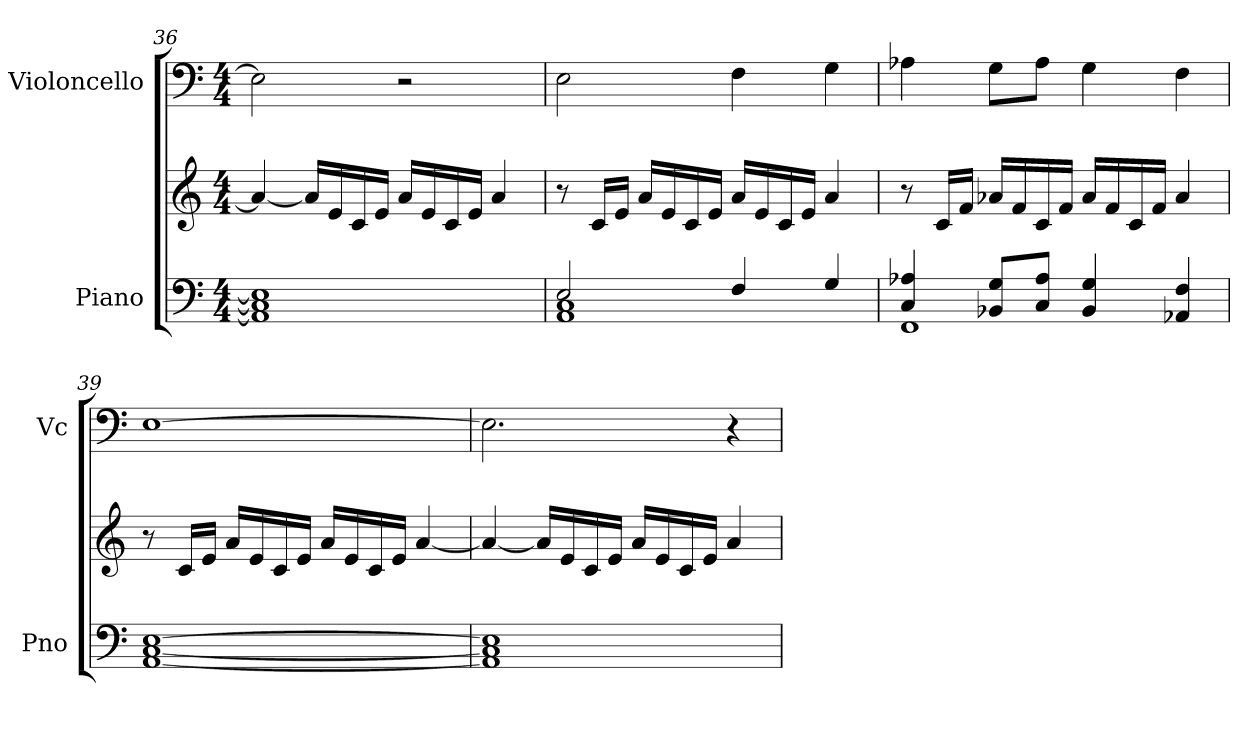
**kern	**kern	**kern
*part2	*part2	*part1
*staff3	*staff2	*staff1
*I"Piano	*	*I"Violoncello
*I'Pno	*	*I'Vc
*clefF4	*clefG2	*clefF4
*k[]	*k[]	*k[]
*M4/4	*M4/4	*M4/4
=36	=36	=36
1AA] 1C] 1E]	4a/_	2E\]
.	16a/LL]	.
.	16e/	.
.	16c/	.
.	16e/JJ	.
.	16a/LL	2r
.	16e/	.
.	16c/	.
.	16e/JJ	.
.	4a/	.
!!LO:PB:g=z
=37	=37	=37
*^	*	*
2E/	1AA 1C	8r	2E\
.	.	16c/LL	.
.	.	16e/JJ	.
.	.	16a/LL	.
.	.	16e/	.
.	.	16c/	.
.	.	16e/JJ	.
4F/	.	16a/LL	4F\
.	.	16e/	.
.	.	16c/	.
.	.	16e/JJ	.
4G/	.	4a/	4G\
=38	=38	=38	=38
4C/ 4A-X/	1FF	8r	4A-X\
.	.	16c/LL	.
.	.	16f/JJ	.
8BB-X/ 8G/L	.	16a-X/LL	8G\L
.	.	16f/	.
8C/ 8A-/J	.	16c/	8A-\J
.	.	16f/JJ	.
4BB-/ 4G/	.	16a-/LL	4G\
.	.	16f/	.
.	.	16c/	.
.	.	16f/JJ	.
4AA-X/ 4F/	.	4a-/	4F\
*v	*v	*	*
=39	=39	=39
[1AA [1C [1E	8r	[1E
.	16c/LL	.
.	16e/JJ	.
.	16a/LL	.
.	16e/	.
.	16c/	.
.	16e/JJ	.
.	16a/LL	.
.	16e/	.
.	16c/	.
.	16e/JJ	.
.	[4a/	.
=40	=40	=40
1AA] 1C] 1E]	4a/_	2.E\]
.	16a/LL]	.
.	16e/	.
.	16c/	.
.	16e/JJ	.
.	16a/LL	.
.	16e/	.
.	16c/	.
.	16e/JJ	.
.	4a/	4r
=	=	=
*-	*-	*-
